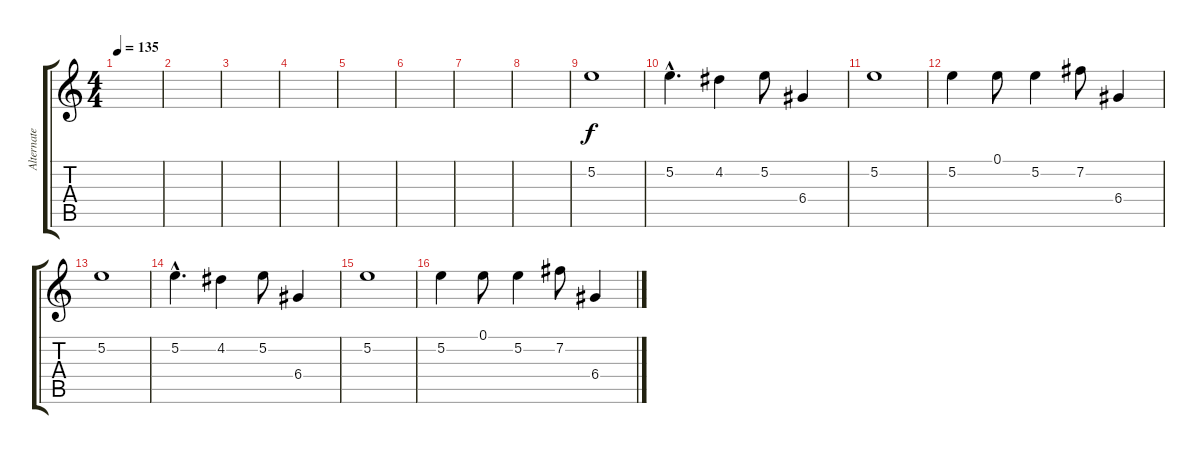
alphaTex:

\track ("Alternate Guitar" "Alternate ") {instrument acousticguitarsteel}
\staff {score tabs}
\tuning (E4 B3 G3 D3 A2 E2) {hide}
\ts (4 4)
\tempo 135
\clef g2
\ks c
|
|
|
|
|
|
|
|
5.2.1 |
5.2{hac}.4{d} 4.2.4 5.2.8 6.4.4 |
5.2.1 |
5.2.4 0.1.8 5.2.4 7.2.8 6.4.4 |
5.2.1 |
5.2{hac}.4{d} 4.2.4 5.2.8 6.4.4 |
5.2.1 |
5.2.4 0.1.8 5.2.4 7.2.8 6.4.4
